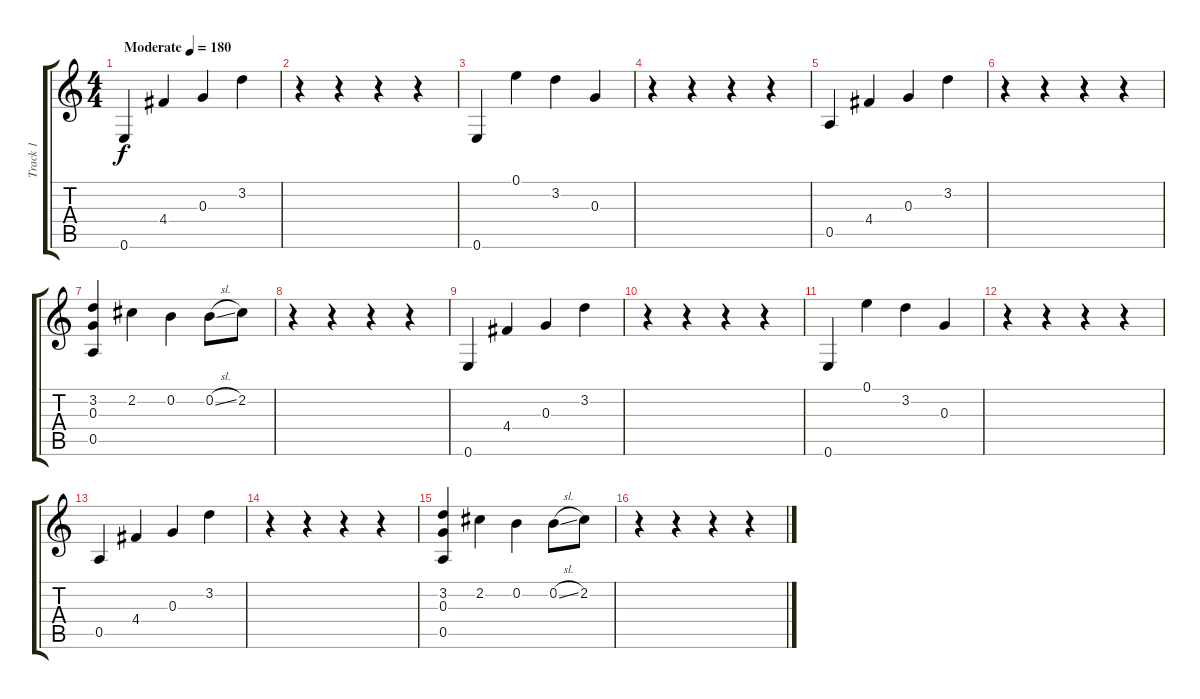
\track ("Track 1" "Track 1") {instrument acousticguitarsteel}
\staff {score tabs}
\tuning (E4 B3 G3 D3 A2 E2) {hide}
\ts (4 4)
\tempo (180 "Moderate")
\clef g2
\ks c
0.6.4{dy f instrument acousticguitarsteel} 4.4.4 0.3.4 3.2.4 |
r.4 r.4 r.4 r.4 |
0.6.4 0.1.4 3.2.4 0.3.4 |
r.4 r.4 r.4 r.4 |
0.5.4 4.4.4 0.3.4 3.2.4 |
r.4 r.4 r.4 r.4 |
(3.2 0.3 0.5).4 2.2.4 0.2.4 0.2{sl}.8 2.2.8 |
r.4 r.4 r.4 r.4 |
0.6.4 4.4.4 0.3.4 3.2.4 |
r.4 r.4 r.4 r.4 |
0.6.4 0.1.4 3.2.4 0.3.4 |
r.4 r.4 r.4 r.4 |
0.5.4 4.4.4 0.3.4 3.2.4 |
r.4 r.4 r.4 r.4 |
(3.2 0.3 0.5).4 2.2.4 0.2.4 0.2{sl}.8 2.2.8 |
r.4 r.4 r.4 r.4
